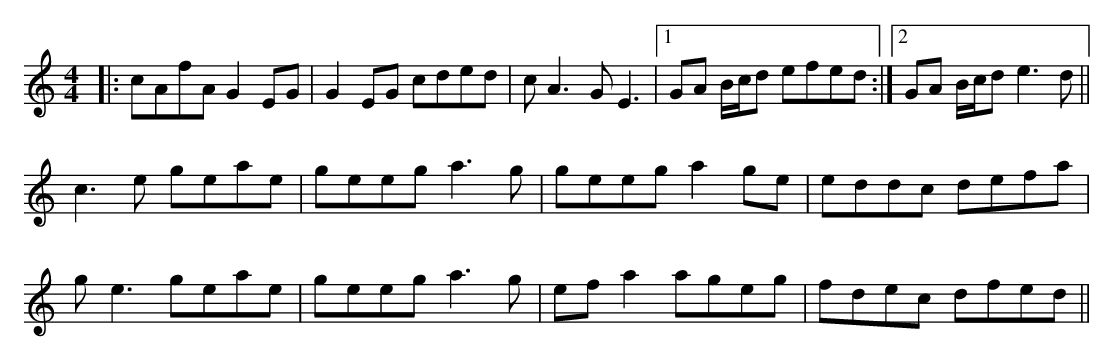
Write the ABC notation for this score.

X:1
M:4/4
K:C
|:cAfA G2EG|G2EG cded|cA3 GE3|1 GA B/c/d efed:|2 GA B/c/d e3d||
c3e geae|geeg a3g|geeg a2ge|eddc defa|
ge3 geae|geeg a3g|efa2 ageg|fdec dfed||
